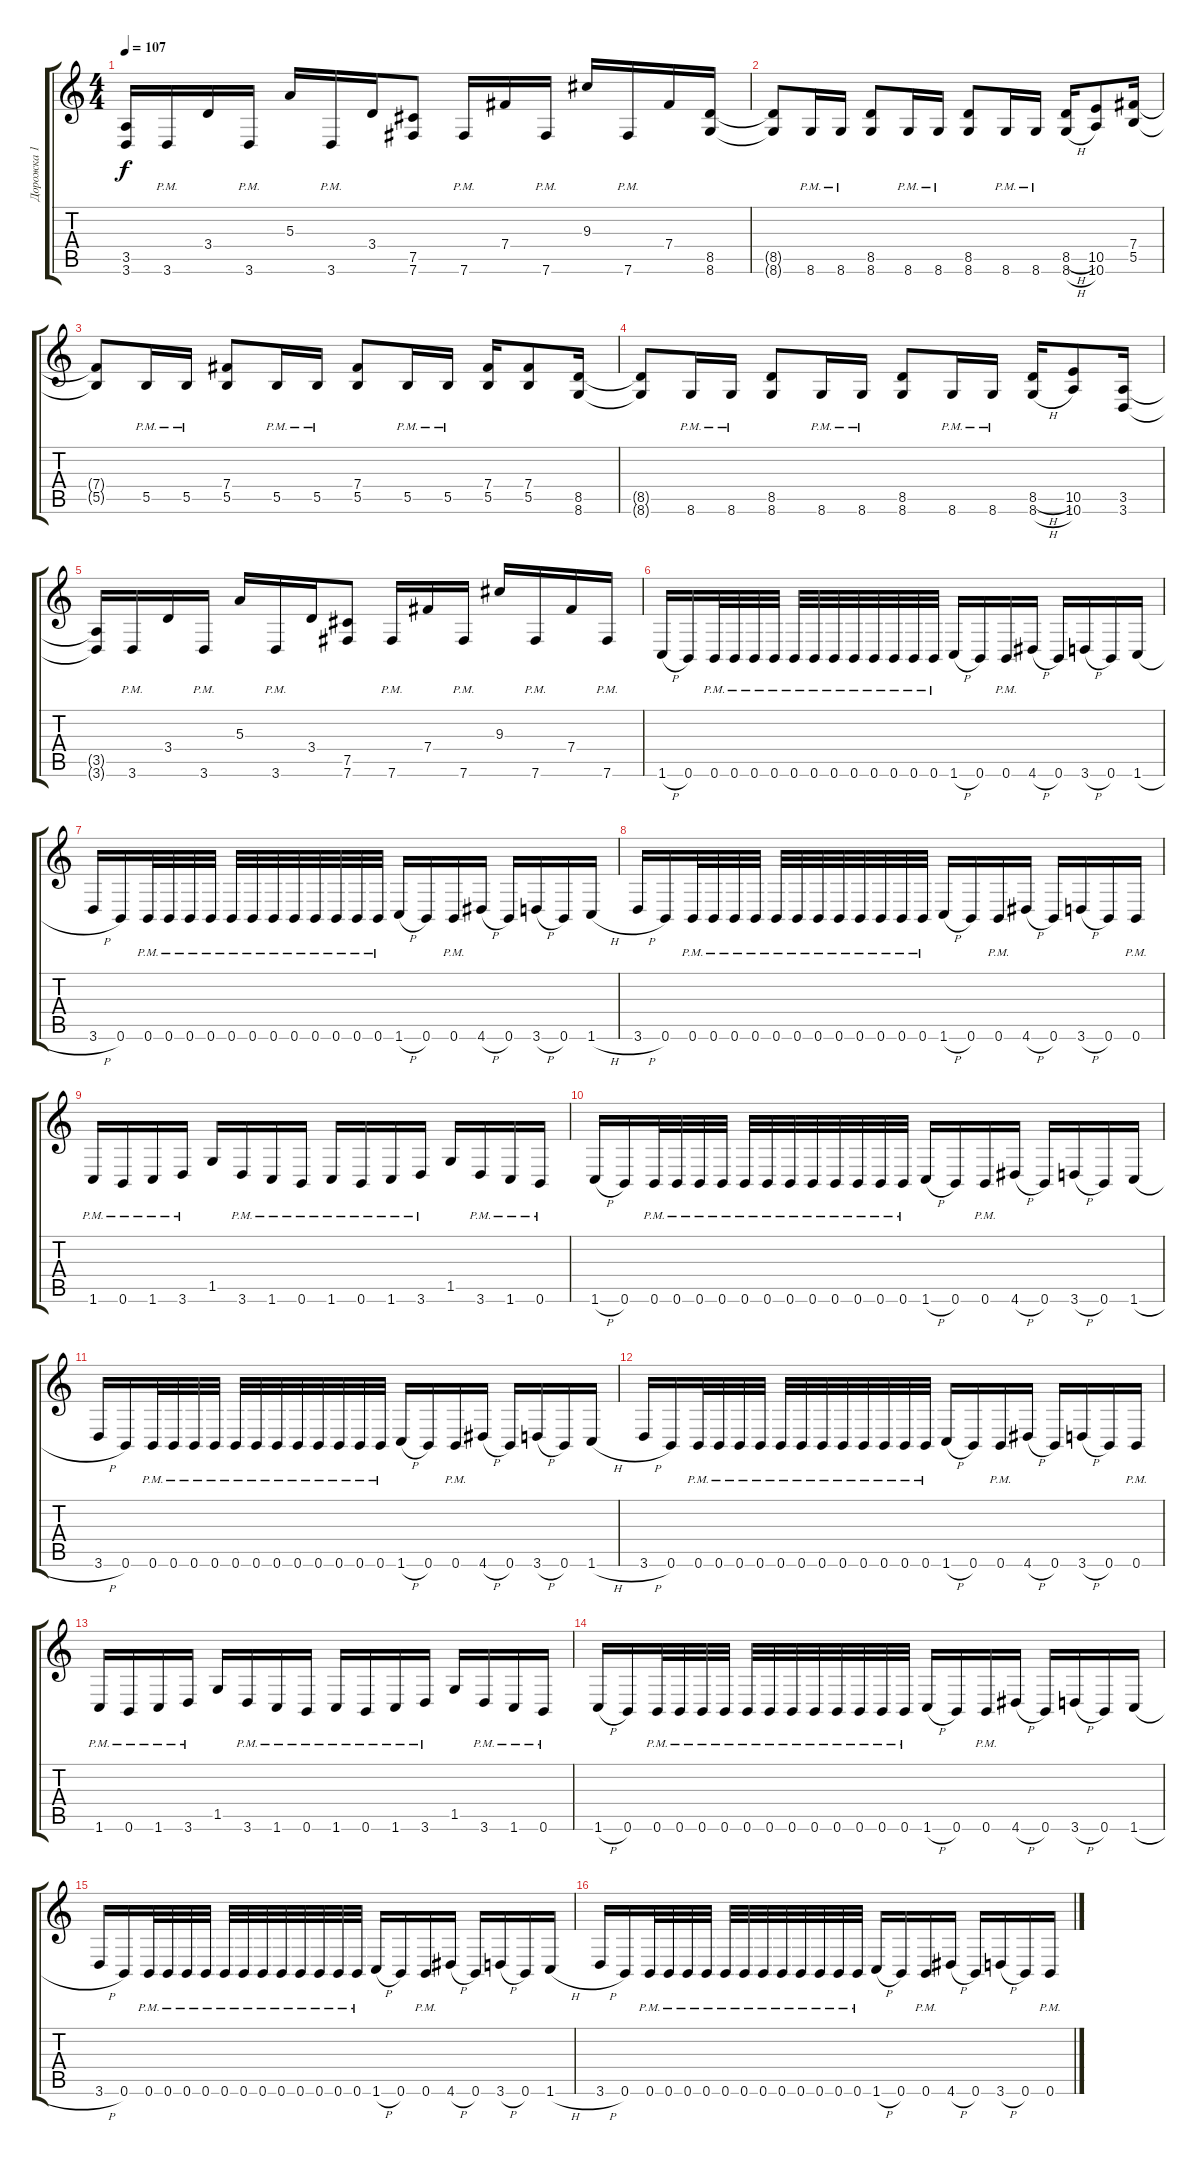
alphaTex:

\track ("Дорожка 1" "Дорожка 1") {instrument distortionguitar}
\staff {score tabs}
\tuning (Db4 Ab3 E3 B2 Gb2 B1) {hide}
\ts (4 4)
\tempo 107
\clef g2
\ks c
(3.5{t} 3.6{t}).16{dy f} 3.6{pm}.16 3.4.16 3.6{pm}.16 5.3.16 3.6{pm}.16 3.4.16 (7.5 7.6).8 7.6{pm}.16 7.4.16 7.6{pm}.16 9.3.16 7.6{pm}.16 7.4.16 (8.5 8.6).16 |
(8.5{t} 8.6{t}).8 8.6{pm}.16 8.6{pm}.16 (8.5 8.6).8 8.6{pm}.16 8.6{pm}.16 (8.5 8.6).8 8.6{pm}.16 8.6{pm}.16 (8.5{h} 8.6{h}).16 (10.5 10.6).8 (7.4 5.5).16 |
(7.4{t} 5.5{t}).8 5.5{pm}.16 5.5{pm}.16 (7.4 5.5).8 5.5{pm}.16 5.5{pm}.16 (7.4 5.5).8 5.5{pm}.16 5.5{pm}.16 (7.4 5.5).16 (7.4 5.5).8 (8.5 8.6).16 |
(8.5{t} 8.6{t}).8 8.6{pm}.16 8.6{pm}.16 (8.5 8.6).8 8.6{pm}.16 8.6{pm}.16 (8.5 8.6).8 8.6{pm}.16 8.6{pm}.16 (8.5{h} 8.6{h}).16 (10.5 10.6).8 (3.5 3.6).16 |
(3.5{t} 3.6{t}).16 3.6{pm}.16 3.4.16 3.6{pm}.16 5.3.16 3.6{pm}.16 3.4.16 (7.5 7.6).8 7.6{pm}.16 7.4.16 7.6{pm}.16 9.3.16 7.6{pm}.16 7.4.16 7.6{pm}.16 |
1.6{h}.16 0.6.16 0.6{pm}.32 0.6{pm}.32 0.6{pm}.32 0.6{pm}.32 0.6{pm}.32 0.6{pm}.32 0.6{pm}.32 0.6{pm}.32 0.6{pm}.32 0.6{pm}.32 0.6{pm}.32 0.6{pm}.32 1.6{h}.16 0.6.16 0.6{pm}.16 4.6{h}.16 0.6.16 3.6{h}.16 0.6.16 1.6{h}.16 |
3.6{h}.16 0.6.16 0.6{pm}.32 0.6{pm}.32 0.6{pm}.32 0.6{pm}.32 0.6{pm}.32 0.6{pm}.32 0.6{pm}.32 0.6{pm}.32 0.6{pm}.32 0.6{pm}.32 0.6{pm}.32 0.6{pm}.32 1.6{h}.16 0.6.16 0.6{pm}.16 4.6{h}.16 0.6.16 3.6{h}.16 0.6.16 1.6{h}.16 |
3.6{h}.16 0.6.16 0.6{pm}.32 0.6{pm}.32 0.6{pm}.32 0.6{pm}.32 0.6{pm}.32 0.6{pm}.32 0.6{pm}.32 0.6{pm}.32 0.6{pm}.32 0.6{pm}.32 0.6{pm}.32 0.6{pm}.32 1.6{h}.16 0.6.16 0.6{pm}.16 4.6{h}.16 0.6.16 3.6{h}.16 0.6.16 0.6{pm}.16 |
1.6{pm}.16 0.6{pm}.16 1.6{pm}.16 3.6{pm}.16 1.5.16 3.6{pm}.16 1.6{pm}.16 0.6{pm}.16 1.6{pm}.16 0.6{pm}.16 1.6{pm}.16 3.6{pm}.16 1.5.16 3.6{pm}.16 1.6{pm}.16 0.6{pm}.16 |
1.6{h}.16 0.6.16 0.6{pm}.32 0.6{pm}.32 0.6{pm}.32 0.6{pm}.32 0.6{pm}.32 0.6{pm}.32 0.6{pm}.32 0.6{pm}.32 0.6{pm}.32 0.6{pm}.32 0.6{pm}.32 0.6{pm}.32 1.6{h}.16 0.6.16 0.6{pm}.16 4.6{h}.16 0.6.16 3.6{h}.16 0.6.16 1.6{h}.16 |
3.6{h}.16 0.6.16 0.6{pm}.32 0.6{pm}.32 0.6{pm}.32 0.6{pm}.32 0.6{pm}.32 0.6{pm}.32 0.6{pm}.32 0.6{pm}.32 0.6{pm}.32 0.6{pm}.32 0.6{pm}.32 0.6{pm}.32 1.6{h}.16 0.6.16 0.6{pm}.16 4.6{h}.16 0.6.16 3.6{h}.16 0.6.16 1.6{h}.16 |
3.6{h}.16 0.6.16 0.6{pm}.32 0.6{pm}.32 0.6{pm}.32 0.6{pm}.32 0.6{pm}.32 0.6{pm}.32 0.6{pm}.32 0.6{pm}.32 0.6{pm}.32 0.6{pm}.32 0.6{pm}.32 0.6{pm}.32 1.6{h}.16 0.6.16 0.6{pm}.16 4.6{h}.16 0.6.16 3.6{h}.16 0.6.16 0.6{pm}.16 |
1.6{pm}.16 0.6{pm}.16 1.6{pm}.16 3.6{pm}.16 1.5.16 3.6{pm}.16 1.6{pm}.16 0.6{pm}.16 1.6{pm}.16 0.6{pm}.16 1.6{pm}.16 3.6{pm}.16 1.5.16 3.6{pm}.16 1.6{pm}.16 0.6{pm}.16 |
1.6{h}.16 0.6.16 0.6{pm}.32 0.6{pm}.32 0.6{pm}.32 0.6{pm}.32 0.6{pm}.32 0.6{pm}.32 0.6{pm}.32 0.6{pm}.32 0.6{pm}.32 0.6{pm}.32 0.6{pm}.32 0.6{pm}.32 1.6{h}.16 0.6.16 0.6{pm}.16 4.6{h}.16 0.6.16 3.6{h}.16 0.6.16 1.6{h}.16 |
3.6{h}.16 0.6.16 0.6{pm}.32 0.6{pm}.32 0.6{pm}.32 0.6{pm}.32 0.6{pm}.32 0.6{pm}.32 0.6{pm}.32 0.6{pm}.32 0.6{pm}.32 0.6{pm}.32 0.6{pm}.32 0.6{pm}.32 1.6{h}.16 0.6.16 0.6{pm}.16 4.6{h}.16 0.6.16 3.6{h}.16 0.6.16 1.6{h}.16 |
3.6{h}.16 0.6.16 0.6{pm}.32 0.6{pm}.32 0.6{pm}.32 0.6{pm}.32 0.6{pm}.32 0.6{pm}.32 0.6{pm}.32 0.6{pm}.32 0.6{pm}.32 0.6{pm}.32 0.6{pm}.32 0.6{pm}.32 1.6{h}.16 0.6.16 0.6{pm}.16 4.6{h}.16 0.6.16 3.6{h}.16 0.6.16 0.6{pm}.16
